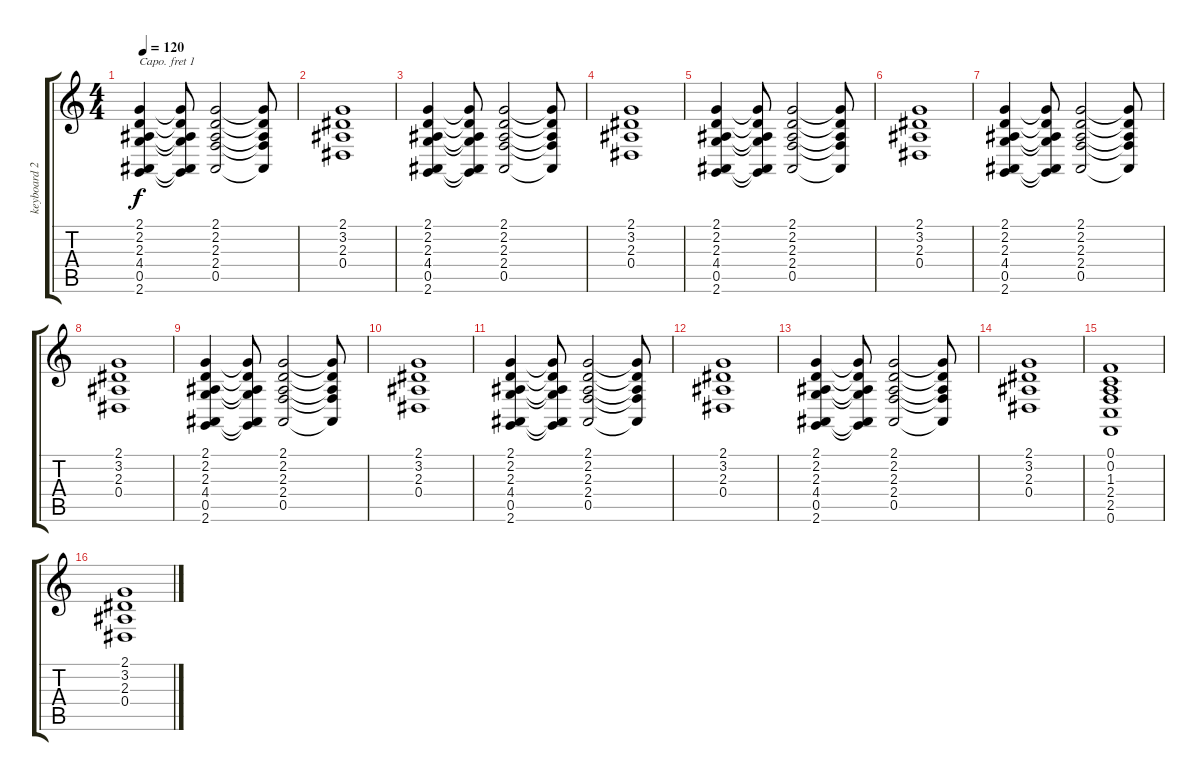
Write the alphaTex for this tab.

\track ("keyboard 2" "keyboard 2") {instrument synthstrings1}
\staff {score tabs}
\capo 1
\tuning (E4 B3 G3 D3 A2 E2) {hide}
\ts (4 4)
\tempo 120
\clef g2
\ks c
(2.1 2.2 2.3 4.4 0.5 2.6).4{dy f} (2.1{t} 2.2{t} 2.3{t} 4.4{t} 0.5{t} 2.6{t}).8 (2.1 2.2 2.3 2.4 0.5).2 (2.1{t} 2.2{t} 2.3{t} 2.4{t} 0.5{t}).8 |
(2.1 3.2 2.3 0.4).1 |
(2.1 2.2 2.3 4.4 0.5 2.6).4 (2.1{t} 2.2{t} 2.3{t} 4.4{t} 0.5{t} 2.6{t}).8 (2.1 2.2 2.3 2.4 0.5).2 (2.1{t} 2.2{t} 2.3{t} 2.4{t} 0.5{t}).8 |
(2.1 3.2 2.3 0.4).1 |
(2.1 2.2 2.3 4.4 0.5 2.6).4 (2.1{t} 2.2{t} 2.3{t} 4.4{t} 0.5{t} 2.6{t}).8 (2.1 2.2 2.3 2.4 0.5).2 (2.1{t} 2.2{t} 2.3{t} 2.4{t} 0.5{t}).8 |
(2.1 3.2 2.3 0.4).1 |
(2.1 2.2 2.3 4.4 0.5 2.6).4 (2.1{t} 2.2{t} 2.3{t} 4.4{t} 0.5{t} 2.6{t}).8 (2.1 2.2 2.3 2.4 0.5).2 (2.1{t} 2.2{t} 2.3{t} 2.4{t} 0.5{t}).8 |
(2.1 3.2 2.3 0.4).1 |
(2.1 2.2 2.3 4.4 0.5 2.6).4 (2.1{t} 2.2{t} 2.3{t} 4.4{t} 0.5{t} 2.6{t}).8 (2.1 2.2 2.3 2.4 0.5).2 (2.1{t} 2.2{t} 2.3{t} 2.4{t} 0.5{t}).8 |
(2.1 3.2 2.3 0.4).1 |
(2.1 2.2 2.3 4.4 0.5 2.6).4 (2.1{t} 2.2{t} 2.3{t} 4.4{t} 0.5{t} 2.6{t}).8 (2.1 2.2 2.3 2.4 0.5).2 (2.1{t} 2.2{t} 2.3{t} 2.4{t} 0.5{t}).8 |
(2.1 3.2 2.3 0.4).1 |
(2.1 2.2 2.3 4.4 0.5 2.6).4 (2.1{t} 2.2{t} 2.3{t} 4.4{t} 0.5{t} 2.6{t}).8 (2.1 2.2 2.3 2.4 0.5).2 (2.1{t} 2.2{t} 2.3{t} 2.4{t} 0.5{t}).8 |
(2.1 3.2 2.3 0.4).1 |
(0.1 0.2 1.3 2.4 2.5 0.6).1 |
(2.1 3.2 2.3 0.4).1
